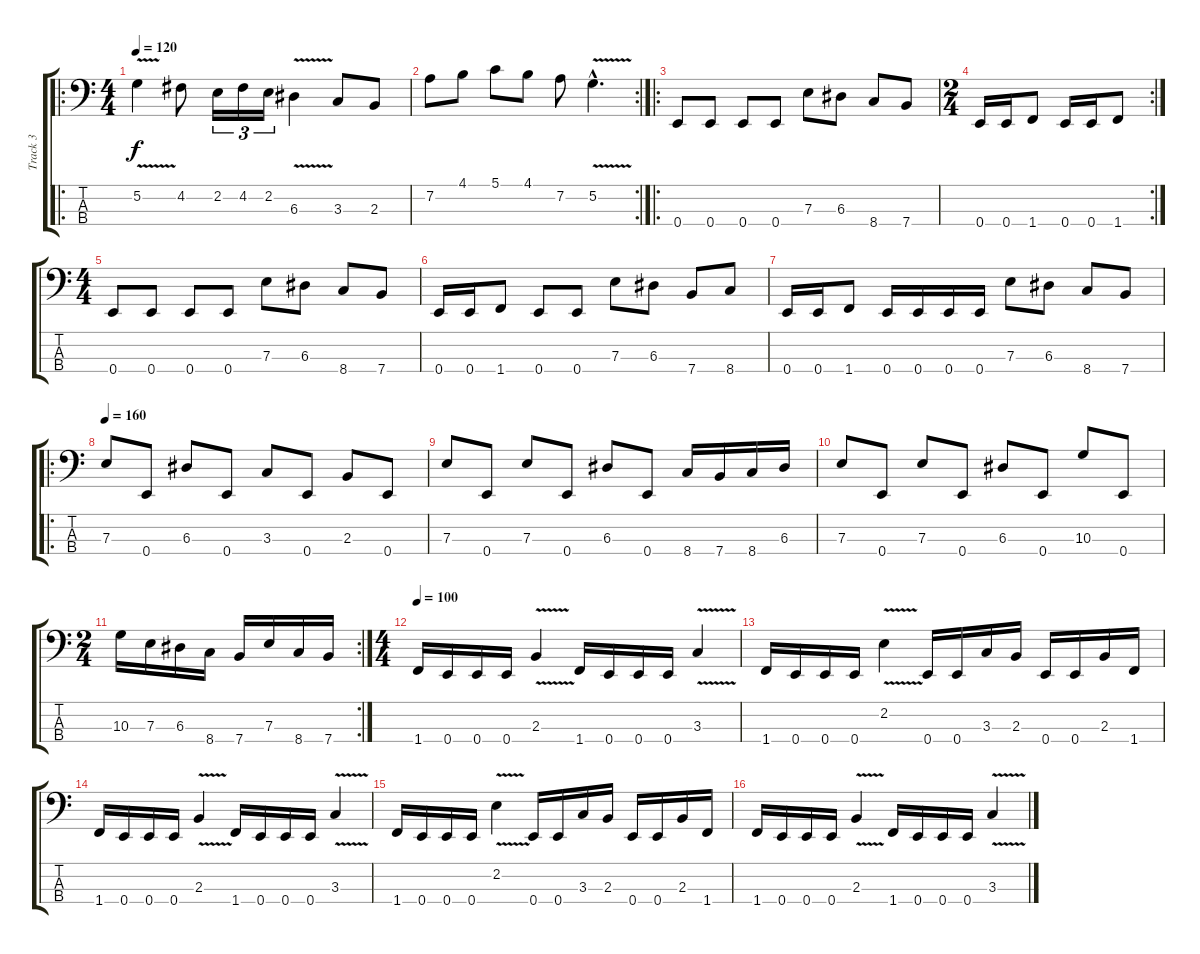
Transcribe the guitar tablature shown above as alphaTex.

\track ("Track 3" "Track 3") {instrument electricbasspick}
\staff {score tabs}
\tuning (G2 D2 A1 E1) {hide}
\ro
\ts (4 4)
\tempo 120
\clef f4
\ks c
5.2{v}.4{dy f instrument electricbasspick} 4.2.8 2.2.16{tu (3 2)} 4.2.16{tu (3 2)} 2.2.16{tu (3 2)} 6.3{v}.4 3.3.8 2.3.8 |
\rc 2
7.2.8 4.1.8 5.1.8 4.1.8 7.2.8 5.2{v hac}.4{d} |
\ro
0.4.8 0.4.8 0.4.8 0.4.8 7.3.8 6.3.8 8.4.8 7.4.8 |
\rc 2
\ts (2 4)
0.4.16 0.4.16 1.4.8 0.4.16 0.4.16 1.4.8 |
\ts (4 4)
0.4.8 0.4.8 0.4.8 0.4.8 7.3.8 6.3.8 8.4.8 7.4.8 |
0.4.16 0.4.16 1.4.8 0.4.8 0.4.8 7.3.8 6.3.8 7.4.8 8.4.8 |
0.4.16 0.4.16 1.4.8 0.4.16 0.4.16 0.4.16 0.4.16 7.3.8 6.3.8 8.4.8 7.4.8 |
\ro
\tempo 160
7.3.8 0.4.8 6.3.8 0.4.8 3.3.8 0.4.8 2.3.8 0.4.8 |
7.3.8 0.4.8 7.3.8 0.4.8 6.3.8 0.4.8 8.4.16 7.4.16 8.4.16 6.3.16 |
7.3.8 0.4.8 7.3.8 0.4.8 6.3.8 0.4.8 10.3.8 0.4.8 |
\rc 2
\ts (2 4)
10.3.16 7.3.16 6.3.16 8.4.16 7.4.16 7.3.16 8.4.16 7.4.16 |
\ts (4 4)
\tempo 100
1.4.16 0.4.16 0.4.16 0.4.16 2.3{v}.4 1.4.16 0.4.16 0.4.16 0.4.16 3.3{v}.4 |
1.4.16 0.4.16 0.4.16 0.4.16 2.2{v}.4 0.4.16 0.4.16 3.3.16 2.3.16 0.4.16 0.4.16 2.3.16 1.4.16 |
1.4.16 0.4.16 0.4.16 0.4.16 2.3{v}.4 1.4.16 0.4.16 0.4.16 0.4.16 3.3{v}.4 |
1.4.16 0.4.16 0.4.16 0.4.16 2.2{v}.4 0.4.16 0.4.16 3.3.16 2.3.16 0.4.16 0.4.16 2.3.16 1.4.16 |
1.4.16 0.4.16 0.4.16 0.4.16 2.3{v}.4 1.4.16 0.4.16 0.4.16 0.4.16 3.3{v}.4
